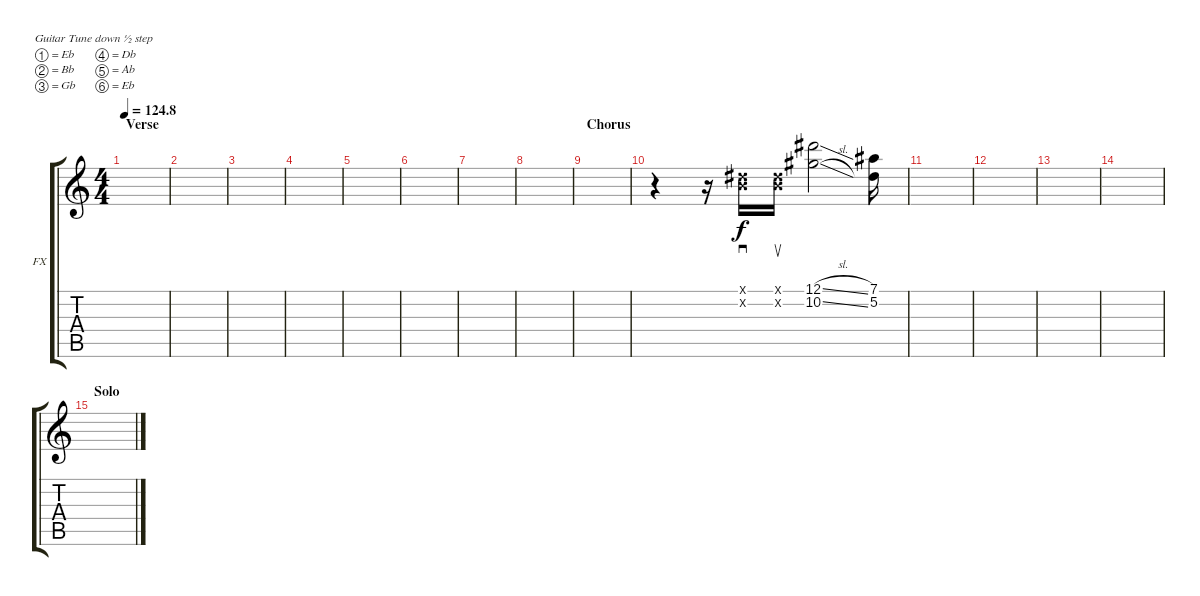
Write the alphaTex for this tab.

\defaultSystemsLayout 4
\bracketExtendMode groupsimilarinstruments
\firstSystemTrackNameOrientation horizontal
\otherSystemsTrackNameOrientation horizontal
\track ("Effects" "FX") {instrument overdrivenguitar}
\staff {score tabs}
\tuning (Eb4 Bb3 Gb3 Db3 Ab2 Eb2)
\ts (4 4)
\section ("" "Verse")
\tempo
124.8
\accidentals auto
\clef g2
\ottava regular
\simile none
\ks c
|
|
|
|
|
|
|
|
\section ("" "Chorus")
|
r.4 r.16 (1.2{x} 0.1{x}).16{sd} (1.2{x} 0.1{x}).16{su} (12.1{sl} 10.2{sl}).2 (7.1 5.2).16 |
|
|
|
|
\section ("" "Solo")
